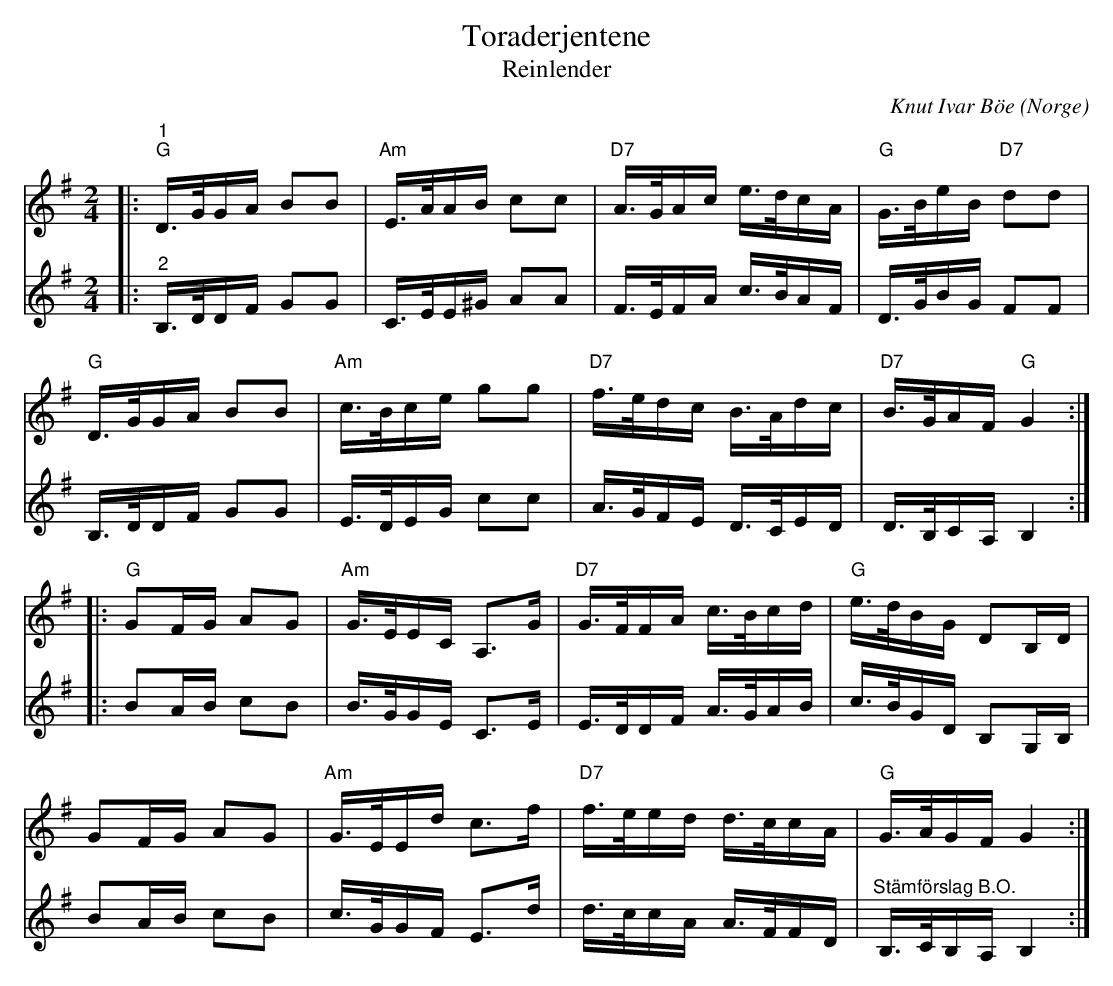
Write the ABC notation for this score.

X:1
T:Toraderjentene
T:Reinlender
C:Knut Ivar Böe
O:Norge
L:1/16
M:2/4
K:G
V:1
|:"^1""G" D>GGA B2B2 |"Am" E>AAB c2c2 |"D7" A>GAc e>dcA |"G" G>BeB"D7" d2d2 |
"G" D>GGA B2B2 |"Am" c>Bce g2g2 |"D7" f>edc B>Adc |"D7" B>GAF "G" G4 ::
"G" G2FG A2G2 | "Am" G>EEC A,2>G2 |"D7" G>FFA c>Bcd |"G" e>dBG D2B,D |
G2FG A2G2 |"Am" G>EEd c2>f2 |"D7" f>eed d>ccA |"G" G>AGF G4 :|
V:2
|:"^2" B,>DDF G2G2 | C>EE^G A2A2 | F>EFA c>BAF | D>GBG F2F2 |
B,>DDF G2G2 | E>DEG c2c2 | A>GFE D>CED | D>B,CA, B,4 ::
B2AB c2B2 | B>GGE C2>E2 | E>DDF A>GAB | c>BGD B,2G,B, |
B2AB c2B2 | c>GGF E2>d2 | d>ccA A>FFD | "^Stämförslag B.O." B,>CB,A, B,4 :|
